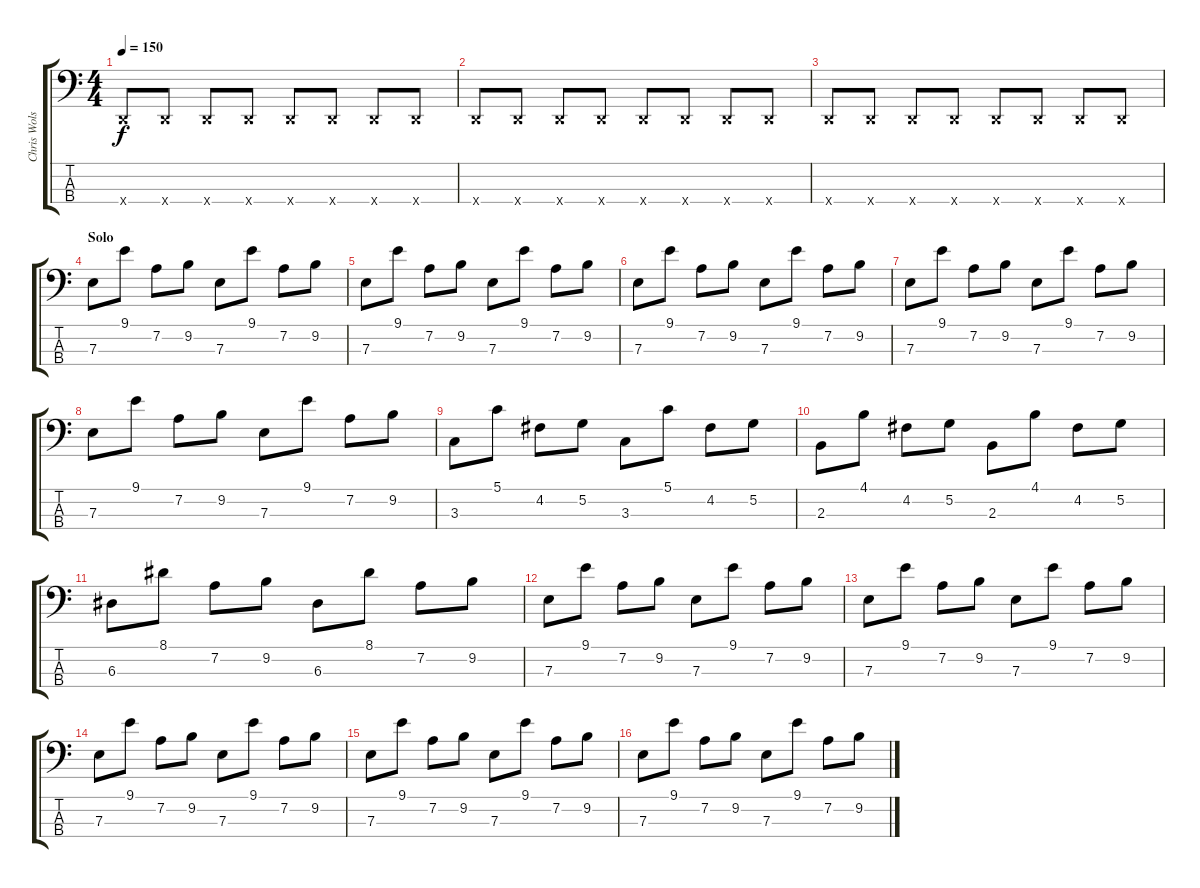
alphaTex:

\track ("Chris Wolstenholme" "Chris Wols") {instrument fretlessbass}
\staff {score tabs}
\tuning (G2 D2 A1 D1) {hide}
\ts (4 4)
\tempo 150
\clef f4
\ks c
0.4{x}.8{dy f} 0.4{x}.8 0.4{x}.8 0.4{x}.8 0.4{x}.8 0.4{x}.8 0.4{x}.8 0.4{x}.8 |
0.4{x}.8 0.4{x}.8 0.4{x}.8 0.4{x}.8 0.4{x}.8 0.4{x}.8 0.4{x}.8 0.4{x}.8 |
0.4{x}.8 0.4{x}.8 0.4{x}.8 0.4{x}.8 0.4{x}.8 0.4{x}.8 0.4{x}.8 0.4{x}.8 |
\section ("" "Solo")
7.3.8 9.1.8 7.2.8 9.2.8 7.3.8 9.1.8 7.2.8 9.2.8 |
7.3.8 9.1.8 7.2.8 9.2.8 7.3.8 9.1.8 7.2.8 9.2.8 |
7.3.8 9.1.8 7.2.8 9.2.8 7.3.8 9.1.8 7.2.8 9.2.8 |
7.3.8 9.1.8 7.2.8 9.2.8 7.3.8 9.1.8 7.2.8 9.2.8 |
7.3.8 9.1.8 7.2.8 9.2.8 7.3.8 9.1.8 7.2.8 9.2.8 |
3.3.8 5.1.8 4.2.8 5.2.8 3.3.8 5.1.8 4.2.8 5.2.8 |
2.3.8 4.1.8 4.2.8 5.2.8 2.3.8 4.1.8 4.2.8 5.2.8 |
6.3.8 8.1.8 7.2.8 9.2.8 6.3.8 8.1.8 7.2.8 9.2.8 |
7.3.8 9.1.8 7.2.8 9.2.8 7.3.8 9.1.8 7.2.8 9.2.8 |
7.3.8 9.1.8 7.2.8 9.2.8 7.3.8 9.1.8 7.2.8 9.2.8 |
7.3.8 9.1.8 7.2.8 9.2.8 7.3.8 9.1.8 7.2.8 9.2.8 |
7.3.8 9.1.8 7.2.8 9.2.8 7.3.8 9.1.8 7.2.8 9.2.8 |
7.3.8 9.1.8 7.2.8 9.2.8 7.3.8 9.1.8 7.2.8 9.2.8
